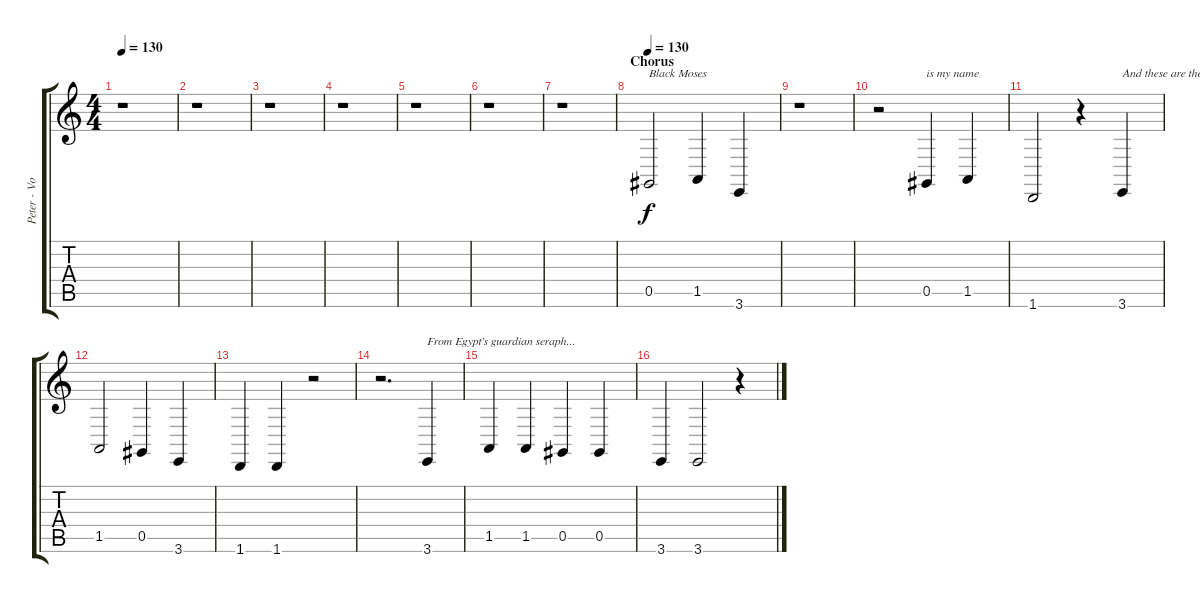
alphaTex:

\track ("Peter - Vocals" "Peter - Vo") {instrument cello}
\staff {score tabs}
\tuning (Eb4 Bb3 Gb3 Db3 Ab2 Db2) {hide}
\ts (4 4)
\tempo 130
\clef g2
\ks c
r.1{dy f} |
r.1 |
r.1 |
r.1 |
r.1 |
r.1 |
r.1 |
\section ("" "Chorus")
\tempo 130
0.5.2{txt "Black Moses" volume 16 balance 8 instrument oboe} 1.5.4 3.6.4 |
r.1 |
r.2 0.5.4{txt "is my name"} 1.5.4 |
1.6.2 r.4 3.6.4{txt "And these are the visions"} |
1.5.2 0.5.4 3.6.4 |
1.6.4 1.6.4 r.2 |
r.2{d} 3.6.4{txt "From Egypt’s guardian seraph..."} |
1.5.4 1.5.4 0.5.4 0.5.4 |
3.6.4 3.6.2 r.4
